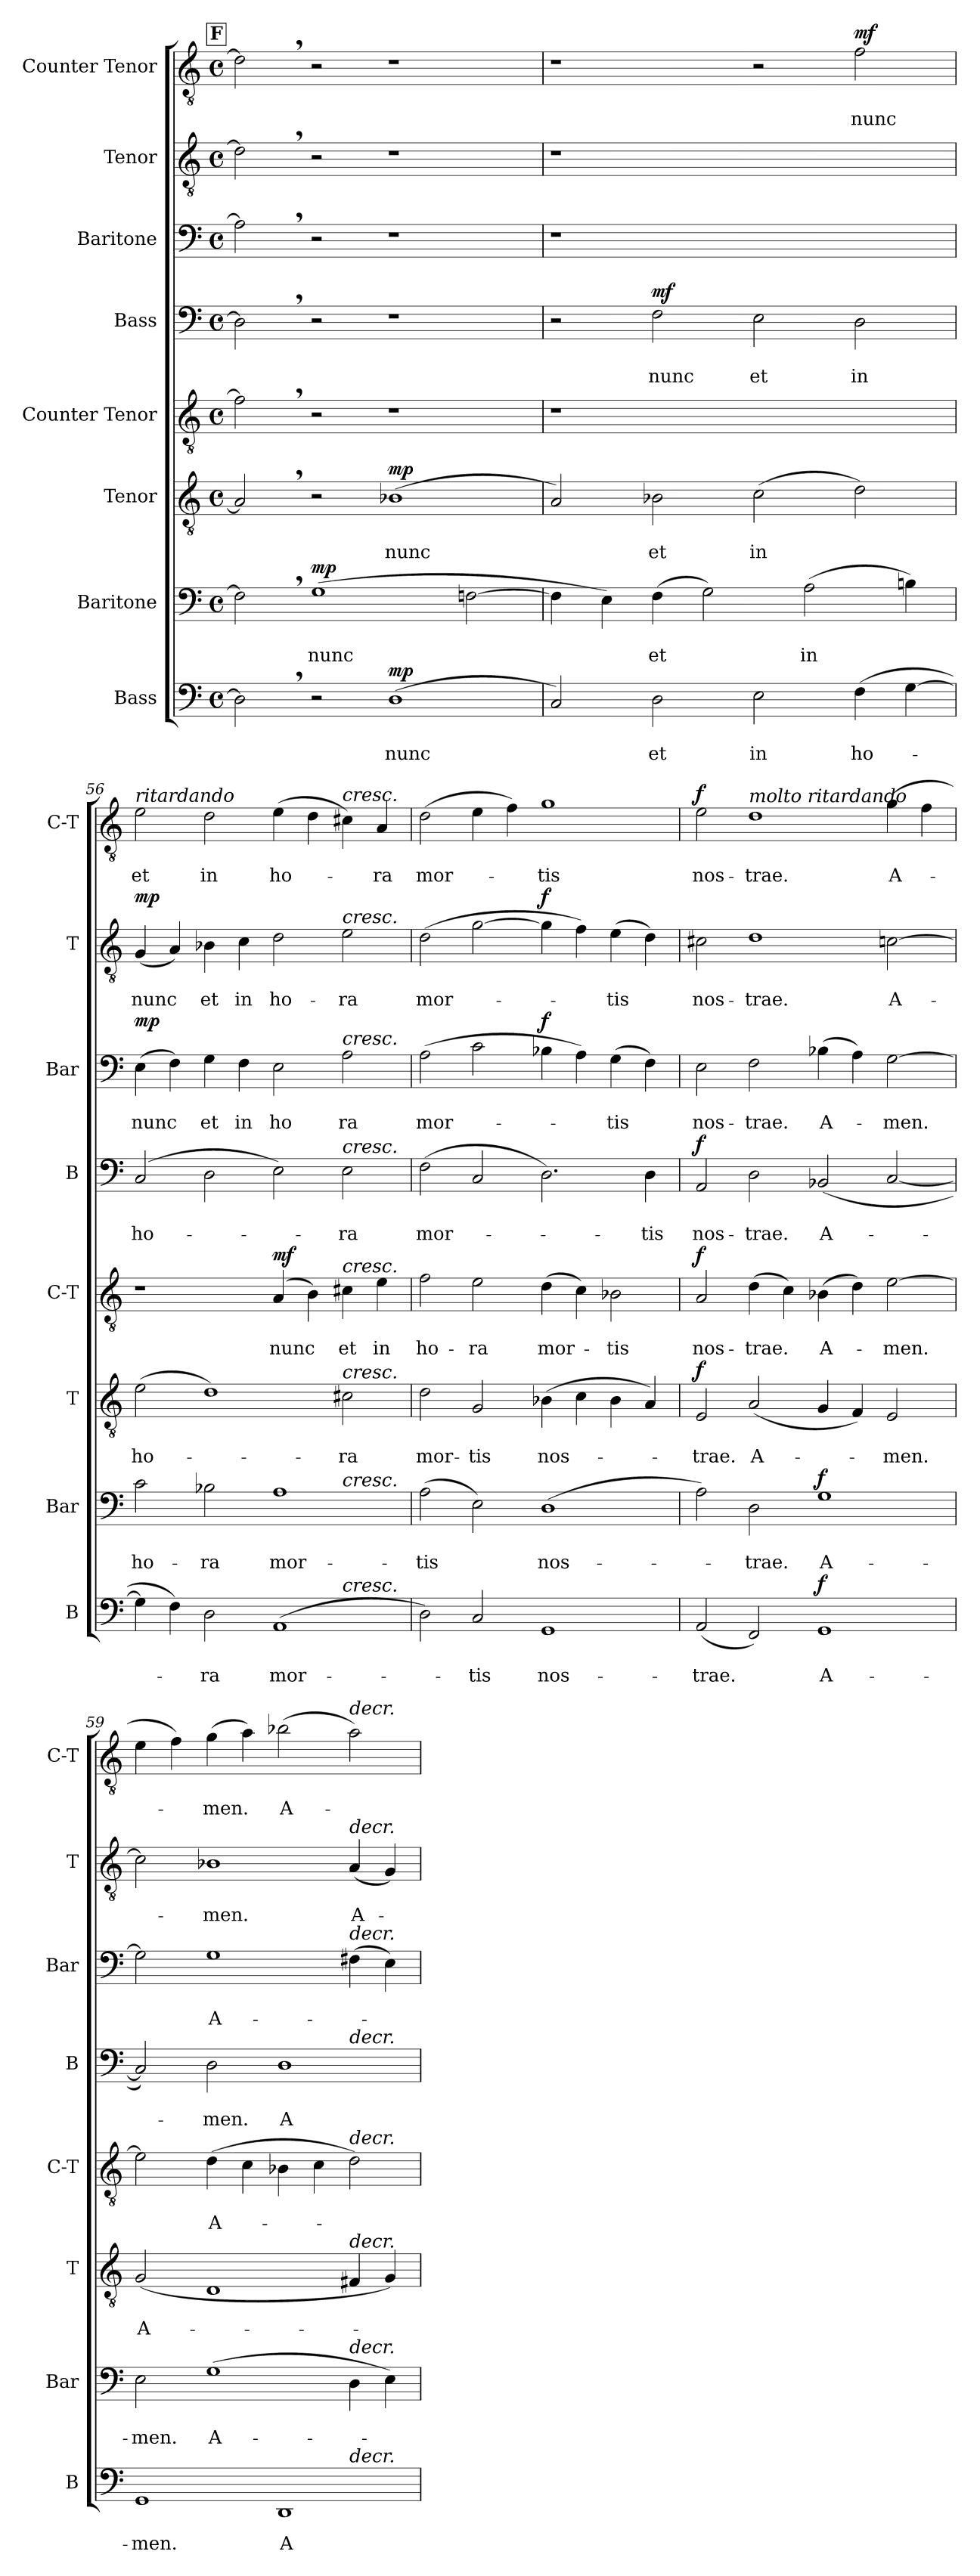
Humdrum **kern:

**kern	**text	**text	**dynam	**kern	**text	**text	**dynam	**kern	**text	**text	**dynam	**kern	**text	**text	**dynam	**kern	**text	**text	**dynam	**kern	**text	**text	**dynam	**kern	**text	**text	**dynam	**kern	**text	**text	**dynam
*part8	*part8	*part8	*part8	*part7	*part7	*part7	*part7	*part6	*part6	*part6	*part6	*part5	*part5	*part5	*part5	*part4	*part4	*part4	*part4	*part3	*part3	*part3	*part3	*part2	*part2	*part2	*part2	*part1	*part1	*part1	*part1
*staff8	*staff8	*staff8	*staff8	*staff7	*staff7	*staff7	*staff7	*staff6	*staff6	*staff6	*staff6	*staff5	*staff5	*staff5	*staff5	*staff4	*staff4	*staff4	*staff4	*staff3	*staff3	*staff3	*staff3	*staff2	*staff2	*staff2	*staff2	*staff1	*staff1	*staff1	*staff1
*I"Bass	*	*	*	*I"Baritone	*	*	*	*I"Tenor	*	*	*	*I"Counter Tenor	*	*	*	*I"Bass	*	*	*	*I"Baritone	*	*	*	*I"Tenor	*	*	*	*I"Counter Tenor	*	*	*
*I'B	*	*	*	*I'Bar	*	*	*	*I'T	*	*	*	*I'C-T	*	*	*	*I'B	*	*	*	*I'Bar	*	*	*	*I'T	*	*	*	*I'C-T	*	*	*
*clefF4	*	*	*	*clefF4	*	*	*	*clefGv2	*	*	*	*clefGv2	*	*	*	*clefF4	*	*	*	*clefF4	*	*	*	*clefGv2	*	*	*	*clefGv2	*	*	*
*k[]	*	*	*	*k[]	*	*	*	*k[]	*	*	*	*k[]	*	*	*	*k[]	*	*	*	*k[]	*	*	*	*k[]	*	*	*	*k[]	*	*	*
*C:	*	*	*	*C:	*	*	*	*C:	*	*	*	*C:	*	*	*	*C:	*	*	*	*C:	*	*	*	*C:	*	*	*	*C:	*	*	*
*M4/4	*	*	*	*M4/4	*	*	*	*M4/4	*	*	*	*M4/4	*	*	*	*M4/4	*	*	*	*M4/4	*	*	*	*M4/4	*	*	*	*M4/4	*	*	*
*met(c)	*	*	*	*met(c)	*	*	*	*met(c)	*	*	*	*met(c)	*	*	*	*met(c)	*	*	*	*met(c)	*	*	*	*met(c)	*	*	*	*met(c)	*	*	*
!!LO:REH:place=s1:a:B:fs=9.3:t=F
=54	=54	=54	=54	=54	=54	=54	=54	=54	=54	=54	=54	=54	=54	=54	=54	=54	=54	=54	=54	=54	=54	=54	=54	=54	=54	=54	=54	=54	=54	=54	=54
2D,>\]	.	.	.	2F#,>\]	.	.	.	2A,>/]	.	.	.	2f#,>\]	.	.	.	2D,>\]	.	.	.	2A,>\]	.	.	.	2d,>\]	.	.	.	2d,>\]	.	.	.
!	!	!	!	!	!	!LO:LY:b	!LO:DY:a	!	!	!	!	!	!	!	!	!	!	!	!	!	!	!	!	!	!	!	!	!	!	!	!
2r	.	.	.	(>1G	.	nunc	mp	2r	.	.	.	2r	.	.	.	2r	.	.	.	2r	.	.	.	2r	.	.	.	2r	.	.	.
!	!	!LO:LY:b	!LO:DY:a	!	!	!	!	!	!	!LO:LY:b	!LO:DY:a	!	!	!	!	!	!	!	!	!	!	!	!	!	!	!	!	!	!	!	!
(>1D	.	nunc	mp	.	.	.	.	(>1B-X	.	nunc	mp	1r	.	.	.	1r	.	.	.	1r	.	.	.	1r	.	.	.	1r	.	.	.
.	.	.	.	[2Fn\	.	.	.	.	.	.	.	.	.	.	.	.	.	.	.	.	.	.	.	.	.	.	.	.	.	.	.
=55	=55	=55	=55	=55	=55	=55	=55	=55	=55	=55	=55	=55	=55	=55	=55	=55	=55	=55	=55	=55	=55	=55	=55	=55	=55	=55	=55	=55	=55	=55	=55
2C/)	.	.	.	4F\]	.	.	.	2A/)	.	.	.	1r	.	.	.	2r	.	.	.	1r	.	.	.	1r	.	.	.	1r	.	.	.
.	.	.	.	4E\)	.	.	.	.	.	.	.	.	.	.	.	.	.	.	.	.	.	.	.	.	.	.	.	.	.	.	.
!	!	!LO:LY:b	!	!	!	!LO:LY:b	!	!	!	!LO:LY:b	!	!	!	!	!	!	!	!LO:LY:b	!LO:DY:a	!	!	!	!	!	!	!	!	!	!	!	!
2D\	.	et	.	(>4F\	.	et	.	2B-X\	.	et	.	.	.	.	.	2F\	.	nunc	mf	.	.	.	.	.	.	.	.	.	.	.	.
.	.	.	.	2G\)	.	.	.	.	.	.	.	.	.	.	.	.	.	.	.	.	.	.	.	.	.	.	.	.	.	.	.
!	!	!LO:LY:b	!	!	!	!	!	!	!	!LO:LY:b	!	!	!	!	!	!	!	!LO:LY:b	!	!	!	!	!	!	!	!	!	!	!	!	!
2E\	.	in	.	.	.	.	.	(>2c\	.	in	.	1ryy	.	.	.	2E\	.	et	.	1ryy	.	.	.	1ryy	.	.	.	2r	.	.	.
!	!	!	!	!	!	!LO:LY:b	!	!	!	!	!	!	!	!	!	!	!	!	!	!	!	!	!	!	!	!	!	!	!	!	!
.	.	.	.	(>2A\	.	in	.	.	.	.	.	.	.	.	.	.	.	.	.	.	.	.	.	.	.	.	.	.	.	.	.
!	!	!LO:LY:b	!	!	!	!	!	!	!	!	!	!	!	!	!	!	!	!LO:LY:b	!	!	!	!	!	!	!	!	!	!	!	!LO:LY:b	!LO:DY:a
(>4F\	.	ho-	.	.	.	.	.	2d\)	.	.	.	.	.	.	.	2D\	.	in	.	.	.	.	.	.	.	.	.	2f\	.	nunc	mf
[4G\	.	.	.	4Bni\)	.	.	.	.	.	.	.	.	.	.	.	.	.	.	.	.	.	.	.	.	.	.	.	.	.	.	.
!!LO:PB:g=z
=56	=56	=56	=56	=56	=56	=56	=56	=56	=56	=56	=56	=56	=56	=56	=56	=56	=56	=56	=56	=56	=56	=56	=56	=56	=56	=56	=56	=56	=56	=56	=56
!	!	!	!	!	!	!	!	!	!	!	!	!	!	!	!	!	!	!	!	!	!	!	!	!	!	!	!	!LO:TX:a:i:t=ritardando	!	!	!
!	!	!	!	!	!	!LO:LY:b	!	!	!	!LO:LY:b	!	!	!	!	!	!	!	!LO:LY:b	!	!	!	!LO:LY:b	!LO:DY:a	!	!	!LO:LY:b	!LO:DY:a	!	!	!LO:LY:b	!
*^	*	*	*	*^	*	*	*	*	*	*	*	*	*	*	*	*	*	*	*	*	*	*	*	*	*	*	*	*	*	*	*
4G\]	1.ryy	.	.	.	2c\	1.ryy	.	ho-	.	(>2e\	.	ho-	.	1r	.	.	.	(2C/	.	ho-	.	(>4E\	.	nunc	mp	(<4G/	.	nunc	mp	2e\	.	et	.
4F\)	.	.	.	.	.	.	.	.	.	.	.	.	.	.	.	.	.	.	.	.	.	4F\)	.	.	.	4A/)	.	.	.	.	.	.	.
!	!	!	!LO:LY:b	!	!	!	!	!LO:LY:b	!	!	!	!	!	!	!	!	!	!	!	!	!	!	!	!LO:LY:b	!	!	!	!LO:LY:b	!	!	!	!LO:LY:b	!
2D\	.	.	-ra	.	2B-X\	.	.	-ra	.	1d)	.	.	.	.	.	.	.	2D\	.	.	.	4G\	.	et	.	4B-X\	.	et	.	2d\	.	in	.
!	!	!	!	!	!	!	!	!	!	!	!	!	!	!	!	!	!	!	!	!	!	!	!	!LO:LY:b	!	!	!	!LO:LY:b	!	!	!	!	!
.	.	.	.	.	.	.	.	.	.	.	.	.	.	.	.	.	.	.	.	.	.	4F\	.	in	.	4c\	.	in	.	.	.	.	.
!	!	!	!LO:LY:b	!	!	!	!	!LO:LY:b	!	!	!	!	!	!	!	!LO:LY:b	!LO:DY:a	!	!	!	!	!	!	!LO:LY:b	!	!	!	!LO:LY:b	!	!	!	!LO:LY:b	!
(>1AA	.	.	mor-	.	1A	.	.	mor-	.	.	.	.	.	(4A/	.	nunc	mf	2E\)	.	.	.	2E\	.	ho	.	2d\	.	ho-	.	(>4e\	.	ho-	.
.	.	.	.	.	.	.	.	.	.	.	.	.	.	4B\)	.	.	.	.	.	.	.	.	.	.	.	.	.	.	.	4d\	.	.	.
!	!	!	!	!	!	!	!	!	!	!	!	!	!	!	!	!	!	!	!	!	!	!	!	!	!	!	!	!	!	!LO:TX:a:i:t=cresc.	!	!	!
!	!	!	!	!	!	!	!	!	!	!	!	!	!	!	!	!	!	!	!	!	!	!	!	!	!	!LO:TX:a:i:t=cresc.	!	!	!	!	!	!	!
!	!	!	!	!	!	!	!	!	!	!	!	!	!	!	!	!	!	!	!	!	!	!LO:TX:a:i:t=cresc.	!	!	!	!	!	!	!	!	!	!	!
!	!	!	!	!	!	!	!	!	!	!	!	!	!	!	!	!	!	!LO:TX:a:i:t=cresc.	!	!	!	!	!	!	!	!	!	!	!	!	!	!	!
!	!	!	!	!	!	!	!	!	!	!	!	!	!	!LO:TX:a:i:t=cresc.	!	!	!	!	!	!	!	!	!	!	!	!	!	!	!	!	!	!	!
!	!	!	!	!	!	!	!	!	!	!LO:TX:a:i:t=cresc.	!	!	!	!	!	!	!	!	!	!	!	!	!	!	!	!	!	!	!	!	!	!	!
!	!	!	!	!	!	!LO:TX:a:i:t=cresc.	!	!	!	!	!	!	!	!	!	!	!	!	!	!	!	!	!	!	!	!	!	!	!	!	!	!	!
!	!LO:TX:a:i:t=cresc.	!	!	!	!	!	!	!	!	!	!	!	!	!	!	!	!	!	!	!	!	!	!	!	!	!	!	!	!	!	!	!	!
!	!	!	!	!	!	!	!	!	!	!	!	!LO:LY:b	!	!	!	!LO:LY:b	!	!	!	!LO:LY:b	!	!	!	!LO:LY:b	!	!	!	!LO:LY:b	!	!	!	!	!
.	2ryy	.	.	.	.	2ryy	.	.	.	2c#X\	.	-ra	.	4c#X\	.	et	.	2E\	.	-ra	.	2A\	.	ra	.	2e\	.	-ra	.	4c#X\)	.	.	.
!	!	!	!	!	!	!	!	!	!	!	!	!	!	!	!	!LO:LY:b	!	!	!	!	!	!	!	!	!	!	!	!	!	!	!	!LO:LY:b	!
.	.	.	.	.	.	.	.	.	.	.	.	.	.	4e\	.	in	.	.	.	.	.	.	.	.	.	.	.	.	.	4A/	.	-ra	.
=57	=57	=57	=57	=57	=57	=57	=57	=57	=57	=57	=57	=57	=57	=57	=57	=57	=57	=57	=57	=57	=57	=57	=57	=57	=57	=57	=57	=57	=57	=57	=57	=57	=57
!	!	!	!	!	!	!	!	!LO:LY:b	!	!	!	!LO:LY:b	!	!	!	!LO:LY:b	!	!	!	!LO:LY:b	!	!	!	!LO:LY:b	!	!	!	!LO:LY:b	!	!	!	!LO:LY:b	!
*v	*v	*	*	*	*	*	*	*	*	*	*	*	*	*	*	*	*	*	*	*	*	*	*	*	*	*	*	*	*	*	*	*	*
*	*	*	*	*v	*v	*	*	*	*	*	*	*	*	*	*	*	*	*	*	*	*	*	*	*	*	*	*	*	*	*	*	*
2D\)	.	.	.	(>2A\	.	-tis	.	2d\	.	mor-	.	2f\	.	ho-	.	(>2F\	.	mor-	.	(>2A\	.	mor-	.	(>2d\	.	mor-	.	(>2d\	.	mor-	.
!	!	!LO:LY:b	!	!	!	!	!	!	!	!LO:LY:b	!	!	!	!LO:LY:b	!	!	!	!	!	!	!	!	!	!	!	!	!	!	!	!	!
2C/	.	-tis	.	2E\)	.	.	.	2G/	.	-tis	.	2e\	.	-ra	.	2C/	.	.	.	2c\	.	.	.	[2g\	.	.	.	4e\	.	.	.
.	.	.	.	.	.	.	.	.	.	.	.	.	.	.	.	.	.	.	.	.	.	.	.	.	.	.	.	4f\)	.	.	.
!	!	!LO:LY:b	!	!	!	!LO:LY:b	!	!	!	!LO:LY:b	!	!	!	!LO:LY:b	!	!	!	!	!	!	!	!	!LO:DY:a	!	!	!	!LO:DY:a	!	!	!LO:LY:b	!
1GG	.	nos-	.	(>1D	.	nos-	.	(>4B-X\	.	nos-	.	(>4d\	.	mor-	.	2.D\)	.	.	.	4B-X\	.	.	f	4g\]	.	.	f	1g	.	-tis	.
.	.	.	.	.	.	.	.	4c\	.	.	.	4c\)	.	.	.	.	.	.	.	4A\)	.	.	.	4f\)	.	.	.	.	.	.	.
!	!	!	!	!	!	!	!	!	!	!	!	!	!	!LO:LY:b	!	!	!	!	!	!	!	!LO:LY:b	!	!	!	!LO:LY:b	!	!	!	!	!
.	.	.	.	.	.	.	.	4B-\	.	.	.	2B-X\	.	-tis	.	.	.	.	.	(>4G\	.	-tis	.	(>4e\	.	-tis	.	.	.	.	.
!	!	!	!	!	!	!	!	!	!	!	!	!	!	!	!	!	!	!LO:LY:b	!	!	!	!	!	!	!	!	!	!	!	!	!
.	.	.	.	.	.	.	.	4A/)	.	.	.	.	.	.	.	4D\	.	-tis	.	4F\)	.	.	.	4d\)	.	.	.	.	.	.	.
=58	=58	=58	=58	=58	=58	=58	=58	=58	=58	=58	=58	=58	=58	=58	=58	=58	=58	=58	=58	=58	=58	=58	=58	=58	=58	=58	=58	=58	=58	=58	=58
!	!	!LO:LY:b	!	!	!	!	!	!	!	!LO:LY:b	!LO:DY:a	!	!	!LO:LY:b	!LO:DY:a	!	!	!LO:LY:b	!LO:DY:a	!	!	!LO:LY:b	!	!	!	!LO:LY:b	!	!	!	!LO:LY:b	!LO:DY:a
(<2AA/	.	-trae.	.	2A\)	.	.	.	2E/	.	-trae.	f	2A/	.	nos-	f	2AA/	.	nos-	f	2E\	.	nos-	.	2c#X\	.	nos-	.	2e\	.	nos-	f
!	!	!	!	!	!	!	!	!	!	!	!	!	!	!	!	!	!	!	!	!	!	!	!	!	!	!	!	!LO:TX:a:i:t=molto ritardando	!	!	!
!	!	!	!	!	!	!LO:LY:b	!	!	!	!LO:LY:b	!	!	!	!LO:LY:b	!	!	!	!LO:LY:b	!	!	!	!LO:LY:b	!	!	!	!LO:LY:b	!	!	!	!LO:LY:b	!
2FF/)	.	.	.	2D\	.	-trae.	.	(<2A/	.	A-	.	(>4d\	.	-trae.	.	2D\	.	-trae.	.	2F\	.	-trae.	.	1d	.	-trae.	.	1d	.	-trae.	.
.	.	.	.	.	.	.	.	.	.	.	.	4c\)	.	.	.	.	.	.	.	.	.	.	.	.	.	.	.	.	.	.	.
!	!	!LO:LY:b	!LO:DY:a	!	!	!LO:LY:b	!LO:DY:a	!	!	!	!	!	!	!LO:LY:b	!	!	!	!LO:LY:b	!	!	!	!LO:LY:b	!	!	!	!	!	!	!	!	!
1GG	.	A-	f	1G	.	A-	f	4G/	.	.	.	(>4B-X\	.	A-	.	(<2BB-X/	.	A-	.	(>4B-X\	.	A-	.	.	.	.	.	.	.	.	.
.	.	.	.	.	.	.	.	4F/)	.	.	.	4d\)	.	.	.	.	.	.	.	4A\)	.	.	.	.	.	.	.	.	.	.	.
!	!	!	!	!	!	!	!	!	!	!LO:LY:b	!	!	!	!LO:LY:b	!	!	!	!	!	!	!	!LO:LY:b	!	!	!	!LO:LY:b	!	!	!	!LO:LY:b	!
.	.	.	.	.	.	.	.	2E/	.	-men.	.	[2e\	.	-men.	.	[2C/	.	.	.	[2G\	.	-men.	.	[2cn\	.	A-	.	(>4g\	.	A-	.
.	.	.	.	.	.	.	.	.	.	.	.	.	.	.	.	.	.	.	.	.	.	.	.	.	.	.	.	4f\	.	.	.
=59	=59	=59	=59	=59	=59	=59	=59	=59	=59	=59	=59	=59	=59	=59	=59	=59	=59	=59	=59	=59	=59	=59	=59	=59	=59	=59	=59	=59	=59	=59	=59
!	!	!LO:LY:b	!	!	!	!LO:LY:b	!	!	!	!LO:LY:b	!	!	!	!	!	!	!	!	!	!	!	!	!	!	!	!	!	!	!	!	!
*^	*	*	*	*	*	*	*	*	*	*	*	*	*	*	*	*^	*	*	*	*	*	*	*	*	*	*	*	*	*	*	*
1GG	1.ryy	.	-men.	.	2E\	.	-men.	.	(<2G/	.	A-	.	2e\]	.	.	.	2C/])	1.ryy	.	.	.	2G\]	.	.	.	2c\]	.	.	.	4e\	.	.	.
.	.	.	.	.	.	.	.	.	.	.	.	.	.	.	.	.	.	.	.	.	.	.	.	.	.	.	.	.	.	4f\)	.	.	.
!	!	!	!	!	!	!	!LO:LY:b	!	!	!	!	!	!	!	!LO:LY:b	!	!	!	!	!LO:LY:b	!	!	!	!LO:LY:b	!	!	!	!LO:LY:b	!	!	!	!LO:LY:b	!
.	.	.	.	.	(>1G	.	A-	.	1D	.	.	.	(>4d\	.	A-	.	2D\	.	.	-men.	.	1G	.	A-	.	1B-X	.	-men.	.	(>4g\	.	-men.	.
.	.	.	.	.	.	.	.	.	.	.	.	.	4c\	.	.	.	.	.	.	.	.	.	.	.	.	.	.	.	.	4a\)	.	.	.
!	!	!	!LO:LY:b	!	!	!	!	!	!	!	!	!	!	!	!	!	!	!	!	!LO:LY:b	!	!	!	!	!	!	!	!	!	!	!	!LO:LY:b	!
1DD	.	.	A-	.	.	.	.	.	.	.	.	.	4B-X\	.	.	.	1D	.	.	A-	.	.	.	.	.	.	.	.	.	(>2b-X\	.	A-	.
.	.	.	.	.	.	.	.	.	.	.	.	.	4c\	.	.	.	.	.	.	.	.	.	.	.	.	.	.	.	.	.	.	.	.
!	!	!	!	!	!	!	!	!	!	!	!	!	!	!	!	!	!	!	!	!	!	!	!	!	!	!	!	!	!	!LO:TX:a:i:t=decr.	!	!	!
!	!	!	!	!	!	!	!	!	!	!	!	!	!	!	!	!	!	!	!	!	!	!	!	!	!	!LO:TX:a:i:t=decr.	!	!	!	!	!	!	!
!	!	!	!	!	!	!	!	!	!	!	!	!	!	!	!	!	!	!	!	!	!	!LO:TX:a:i:t=decr.	!	!	!	!	!	!	!	!	!	!	!
!	!	!	!	!	!	!	!	!	!	!	!	!	!	!	!	!	!	!LO:TX:a:i:t=decr.	!	!	!	!	!	!	!	!	!	!	!	!	!	!	!
!	!	!	!	!	!	!	!	!	!	!	!	!	!LO:TX:a:i:t=decr.	!	!	!	!	!	!	!	!	!	!	!	!	!	!	!	!	!	!	!	!
!	!	!	!	!	!	!	!	!	!LO:TX:a:i:t=decr.	!	!	!	!	!	!	!	!	!	!	!	!	!	!	!	!	!	!	!	!	!	!	!	!
!	!	!	!	!	!LO:TX:a:i:t=decr.	!	!	!	!	!	!	!	!	!	!	!	!	!	!	!	!	!	!	!	!	!	!	!	!	!	!	!	!
!	!LO:TX:a:i:t=decr.	!	!	!	!	!	!	!	!	!	!	!	!	!	!	!	!	!	!	!	!	!	!	!	!	!	!	!	!	!	!	!	!
!	!	!	!	!	!	!	!	!	!	!	!	!	!	!	!	!	!	!	!	!	!	!	!	!	!	!	!	!LO:LY:b	!	!	!	!	!
.	2ryy	.	.	.	4D\	.	.	.	4F#X/	.	.	.	2d\)	.	.	.	.	2ryy	.	.	.	(>4F#X\	.	.	.	(<4A/	.	A-	.	2a\)	.	.	.
.	.	.	.	.	4E\)	.	.	.	4G/)	.	.	.	.	.	.	.	.	.	.	.	.	4E\)	.	.	.	4G/)	.	.	.	.	.	.	.
*v	*v	*	*	*	*	*	*	*	*	*	*	*	*	*	*	*	*v	*v	*	*	*	*	*	*	*	*	*	*	*	*	*	*	*
=	=	=	=	=	=	=	=	=	=	=	=	=	=	=	=	=	=	=	=	=	=	=	=	=	=	=	=	=	=	=	=
*-	*-	*-	*-	*-	*-	*-	*-	*-	*-	*-	*-	*-	*-	*-	*-	*-	*-	*-	*-	*-	*-	*-	*-	*-	*-	*-	*-	*-	*-	*-	*-
